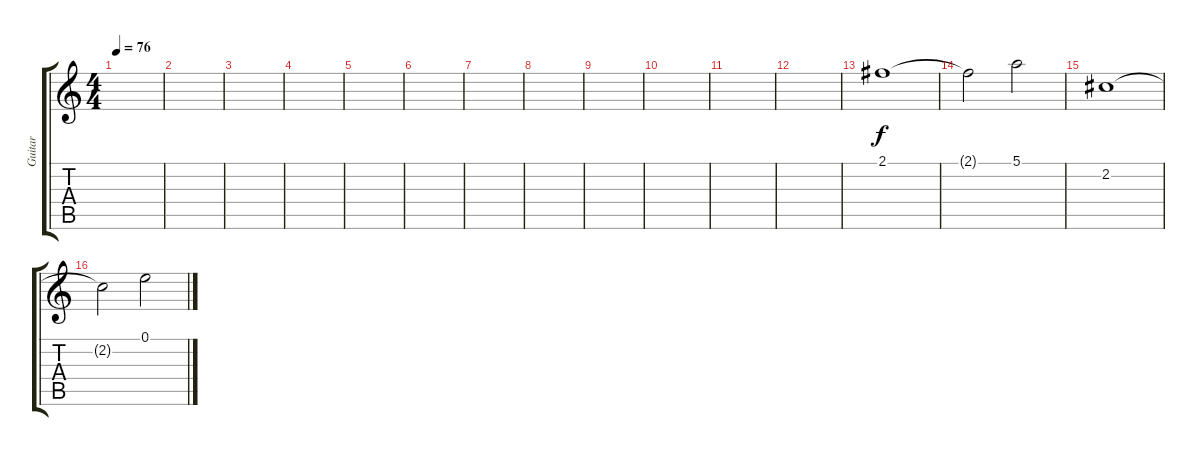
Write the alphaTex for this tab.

\track ("Guitar" "Guitar") {instrument distortionguitar}
\staff {score tabs}
\tuning (E4 B3 G3 D3 A2 E2) {hide}
\ts (4 4)
\tempo 76
\clef g2
\ks c
|
|
|
|
|
|
|
|
|
|
|
|
2.1.1 |
2.1{t}.2 5.1.2 |
2.2.1 |
2.2{t}.2 0.1.2
